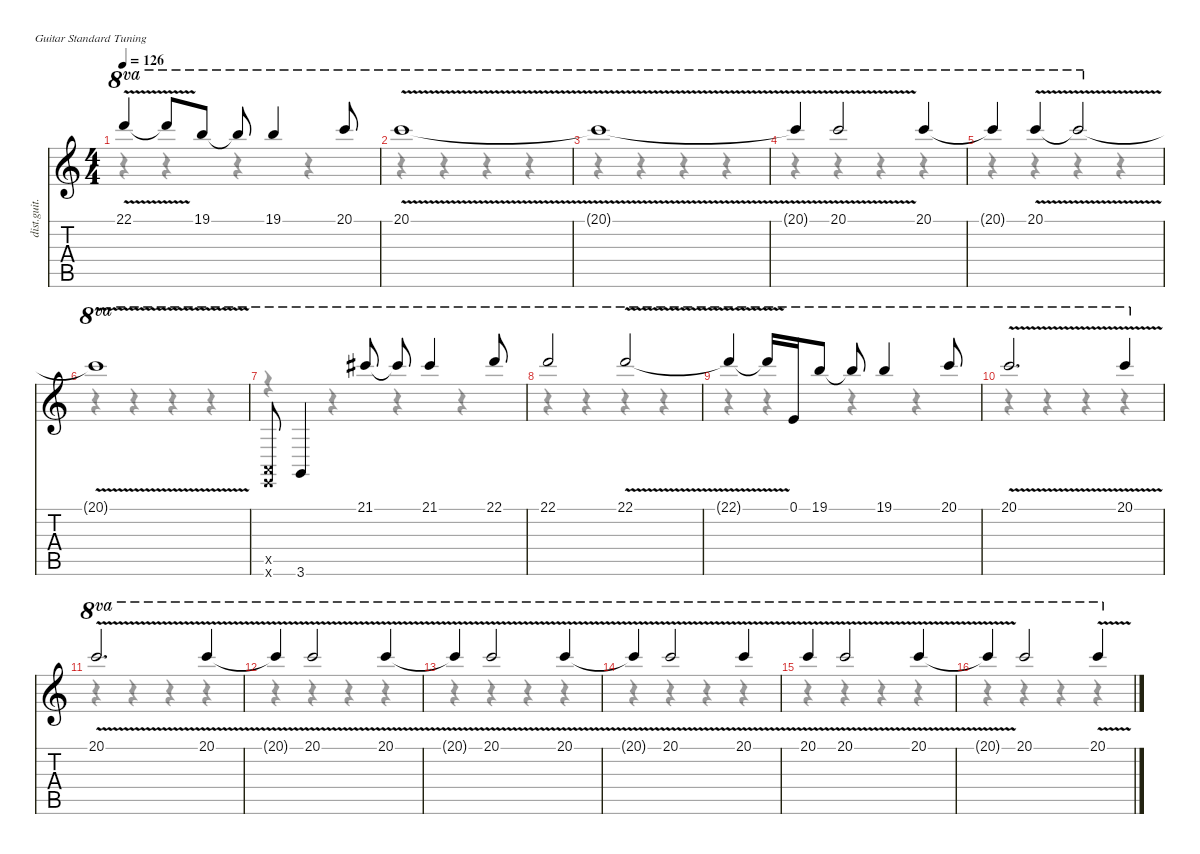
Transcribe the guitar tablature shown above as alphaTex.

\defaultSystemsLayout 4
\hideDynamics
\bracketExtendMode nobrackets
\otherSystemsTrackNameOrientation horizontal
\track ("Joe Satriani" "dist.guit.") {instrument distortionguitar}
\staff {score tabs}
\tuning (E4 B3 G3 D3 A2 E2)
\voice
\ts (4 4)
\tempo 126
\clef g2
\ks c
22.1{v t}.4{ot 8va dy f beam Up} 22.1{v t}.8{ot 8va beam Up} 19.1.8{ot 8va beam Up} 19.1{t}.8{ot 8va beam Up} 19.1.4{ot 8va beam Up} 20.1.8{ot 8va beam Up} |
20.1{v}.1{ot 8va beam Up} |
20.1{v t}.1{ot 8va beam Up} |
20.1{v t}.4{ot 8va beam Up} 20.1{v}.2{ot 8va beam Up} 20.1.4{ot 8va beam Up} |
20.1{t}.4{ot 8va beam Up} 20.1{v}.4{ot 8va beam Up} 20.1{v t}.2{ot 8va beam Up} |
20.1{v t}.1{ot 8va beam Up} |
(0.5{x} 0.6{x}).8{ot 8va beam Up} 3.6.4{ot 8va beam Up} 21.1{acc #}.8{ot 8va beam Up} 21.1{t acc #}.8{ot 8va beam Up} 21.1{acc #}.4{ot 8va beam Up} 22.1.8{ot 8va beam Up} |
22.1.2{ot 8va beam Up} 22.1{v}.2{ot 8va beam Up} |
22.1{v t}.4{ot 8va beam Up} 22.1{v t}.16{ot 8va beam Up} 0.1.16{ot 8va beam Up} 19.1.8{ot 8va beam Up} 19.1{t}.8{ot 8va beam Up} 19.1.4{ot 8va beam Up} 20.1.8{ot 8va beam Up} |
20.1{v}.2{d ot 8va beam Up} 20.1{v}.4{ot 8va beam Up} |
20.1{v}.2{d ot 8va beam Up} 20.1{v}.4{ot 8va beam Up} |
20.1{v t}.4{ot 8va beam Up} 20.1{v}.2{ot 8va beam Up} 20.1{v}.4{ot 8va beam Up} |
20.1{v t}.4{ot 8va beam Up} 20.1{v}.2{ot 8va beam Up} 20.1{v}.4{ot 8va beam Up} |
20.1{v t}.4{ot 8va beam Up} 20.1{v}.2{ot 8va beam Up} 20.1{v}.4{ot 8va beam Up} |
20.1{v}.4{ot 8va beam Up} 20.1{v}.2{ot 8va beam Up} 20.1{v}.4{ot 8va beam Up} |
20.1{v t}.4{ot 8va beam Up} 20.1.2{ot 8va beam Up} 20.1{v}.4{ot 8va beam Up}
\voice
\clef g2
\ottava regular
\simile none
\ks c
r.4{dy mf beam Down} r.4{beam Down} r.4{beam Down} r.4{beam Down} |
r.4{beam Down} r.4{beam Down} r.4{beam Down} r.4{beam Down} |
r.4{beam Down} r.4{beam Down} r.4{beam Down} r.4{beam Down} |
r.4{beam Down} r.4{beam Down} r.4{beam Down} r.4{beam Down} |
r.4{beam Down} r.4{beam Down} r.4{beam Down} r.4{beam Down} |
r.4{beam Down} r.4{beam Down} r.4{beam Down} r.4{beam Down} |
r.4{beam Down} r.4{beam Down} r.4{beam Down} r.4{beam Down} |
r.4{beam Down} r.4{beam Down} r.4{beam Down} r.4{beam Down} |
r.4{beam Down} r.4{beam Down} r.4{beam Down} r.4{beam Down} |
r.4{beam Down} r.4{beam Down} r.4{beam Down} r.4{beam Down} |
r.4{beam Down} r.4{beam Down} r.4{beam Down} r.4{beam Down} |
r.4{beam Down} r.4{beam Down} r.4{beam Down} r.4{beam Down} |
r.4{beam Down} r.4{beam Down} r.4{beam Down} r.4{beam Down} |
r.4{beam Down} r.4{beam Down} r.4{beam Down} r.4{beam Down} |
r.4{beam Down} r.4{beam Down} r.4{beam Down} r.4{beam Down} |
r.4{beam Down} r.4{beam Down} r.4{beam Down} r.4{beam Down}
